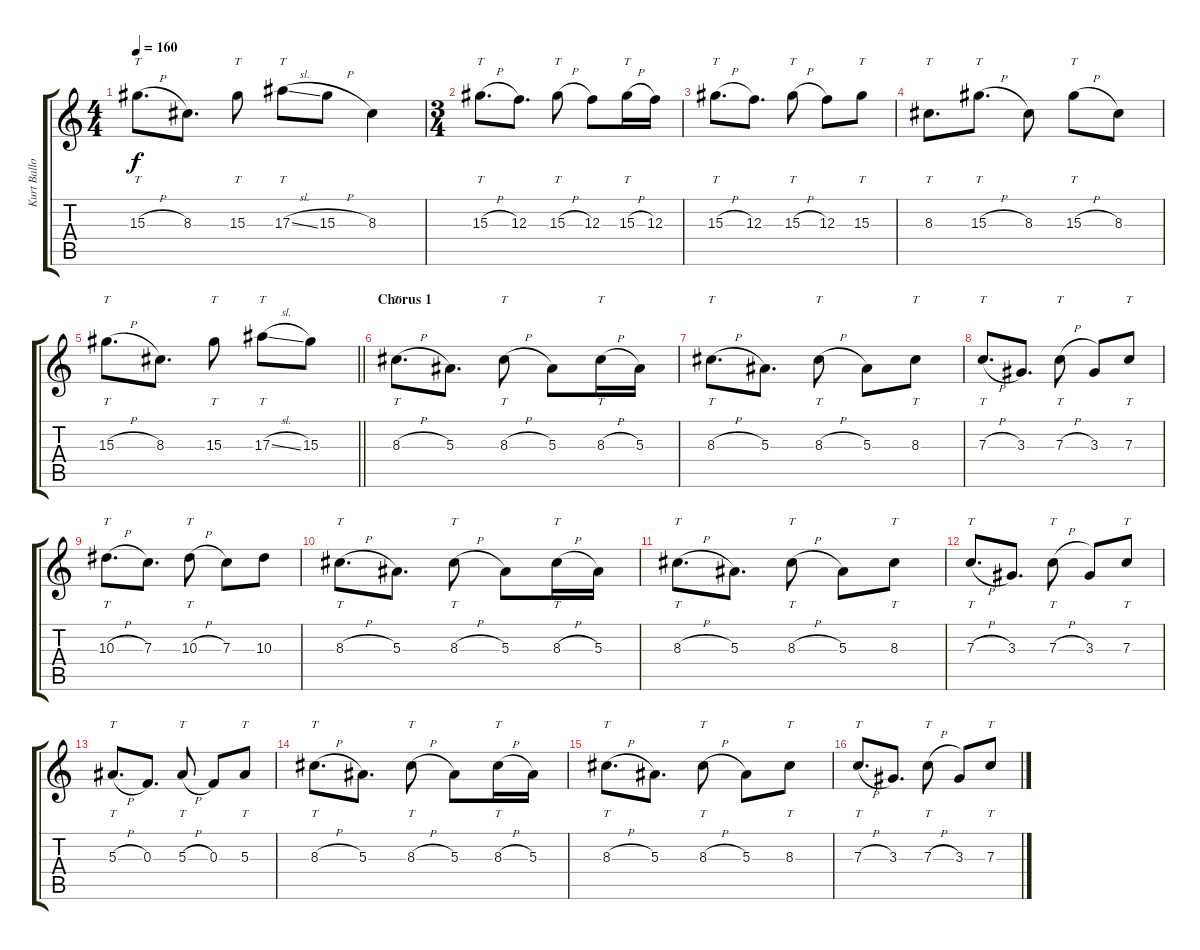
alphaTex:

\track ("Kurt Ballou" "Kurt Ballo") {instrument distortionguitar}
\staff {score tabs}
\tuning (D4 A3 F3 C3 G2 C2) {hide}
\ts (4 4)
\tempo 160
\clef g2
\ks c
15.3{h}.8{tt d dy f} 8.3.8{d} 15.3.8{tt} 17.3{sl}.8{tt} 15.3{h}.8 8.3.4 |
\ts (3 4)
15.3{h}.8{tt d} 12.3.8{d} 15.3{h}.8{tt} 12.3.8 15.3{h}.16{tt} 12.3.16 |
15.3{h}.8{tt d} 12.3.8{d} 15.3{h}.8{tt} 12.3.8 15.3.8{tt} |
8.3.8{tt d} 15.3{h}.8{tt d} 8.3.8 15.3{h}.8{tt} 8.3.8 |
\barLineRight lightlight
15.3{h}.8{tt d} 8.3.8{d} 15.3.8{tt} 17.3{sl}.8{tt} 15.3.8 |
\section ("" "Chorus 1")
8.3{h}.8{tt d} 5.3.8{d} 8.3{h}.8{tt} 5.3.8 8.3{h}.16{tt} 5.3.16 |
8.3{h}.8{tt d} 5.3.8{d} 8.3{h}.8{tt} 5.3.8 8.3.8{tt} |
7.3{h}.8{tt d} 3.3.8{d} 7.3{h}.8{tt} 3.3.8 7.3.8{tt} |
10.3{h}.8{tt d} 7.3.8{d} 10.3{h}.8{tt} 7.3.8 10.3.8 |
8.3{h}.8{tt d} 5.3.8{d} 8.3{h}.8{tt} 5.3.8 8.3{h}.16{tt} 5.3.16 |
8.3{h}.8{tt d} 5.3.8{d} 8.3{h}.8{tt} 5.3.8 8.3.8{tt} |
7.3{h}.8{tt d} 3.3.8{d} 7.3{h}.8{tt} 3.3.8 7.3.8{tt} |
5.3{h}.8{tt d} 0.3.8{d} 5.3{h}.8{tt} 0.3.8 5.3.8{tt} |
8.3{h}.8{tt d} 5.3.8{d} 8.3{h}.8{tt} 5.3.8 8.3{h}.16{tt} 5.3.16 |
8.3{h}.8{tt d} 5.3.8{d} 8.3{h}.8{tt} 5.3.8 8.3.8{tt} |
7.3{h}.8{tt d} 3.3.8{d} 7.3{h}.8{tt} 3.3.8 7.3.8{tt}
